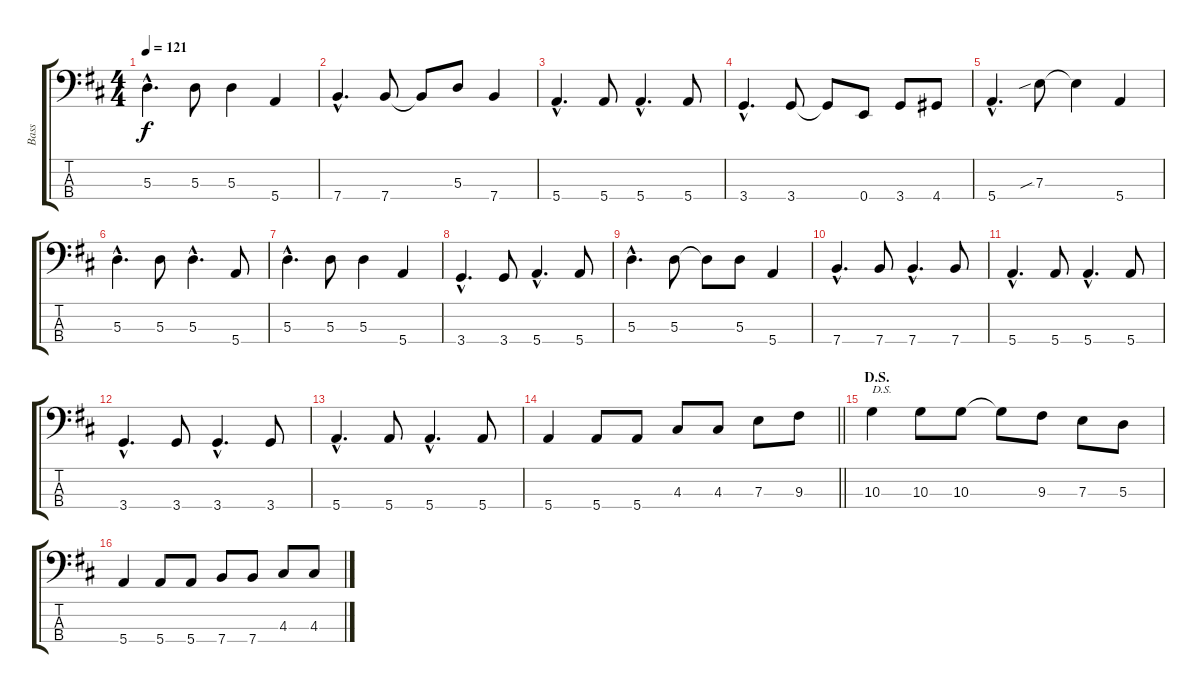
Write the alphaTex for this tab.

\track ("Bass" "Bass") {instrument electricbasspick}
\staff {score tabs}
\tuning (G2 D2 A1 E1) {hide}
\ts (4 4)
\tempo 121
\clef f4
\ks d
5.3{hac}.4{d dy f} 5.3.8 5.3.4 5.4.4 |
7.4{hac}.4{d} 7.4.8 7.4{t}.8 5.3.8 7.4.4 |
5.4{hac}.4{d} 5.4.8 5.4{hac}.4{d} 5.4.8 |
3.4{hac}.4{d} 3.4.8 3.4{t}.8 0.4.8 3.4.8 4.4.8 |
5.4{hac}.4{d} 7.3{sib}.8 7.3{t}.4 5.4.4 |
5.3{hac}.4{d} 5.3.8 5.3{hac}.4{d} 5.4.8 |
5.3{hac}.4{d} 5.3.8 5.3.4 5.4.4 |
3.4{hac}.4{d} 3.4.8 5.4{hac}.4{d} 5.4.8 |
5.3{hac}.4{d} 5.3.8 5.3{t}.8 5.3.8 5.4.4 |
7.4{hac}.4{d} 7.4.8 7.4{hac}.4{d} 7.4.8 |
5.4{hac}.4{d} 5.4.8 5.4{hac}.4{d} 5.4.8 |
3.4{hac}.4{d} 3.4.8 3.4{hac}.4{d} 3.4.8 |
5.4{hac}.4{d} 5.4.8 5.4{hac}.4{d} 5.4.8 |
\barLineRight lightlight
5.4.4 5.4.8 5.4.8 4.3.8 4.3.8 7.3.8 9.3.8 |
\section ("" "D.S.")
10.3.4{txt "D.S."} 10.3.8 10.3.8 10.3{t}.8 9.3.8 7.3.8 5.3.8 |
5.4.4 5.4.8 5.4.8 7.4.8 7.4.8 4.3.8 4.3.8
